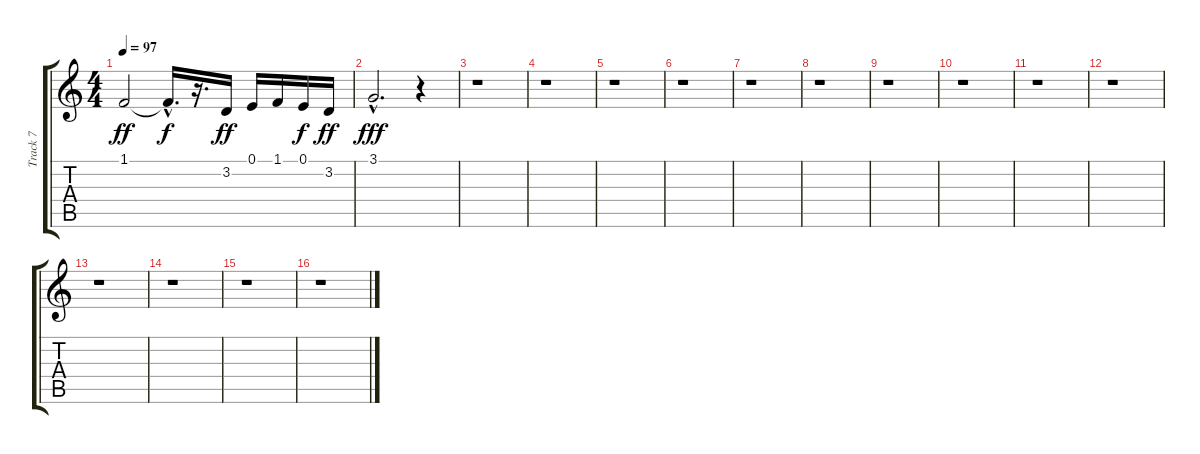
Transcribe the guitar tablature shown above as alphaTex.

\track ("Track 7" "Track 7") {instrument trumpet}
\staff {score tabs}
\tuning (E4 B3 G3 D3 A2 E2) {hide}
\ts (4 4)
\tempo 97
\clef g2
\ks c
1.1.2{dy ff} 1.1{hac t}.16{d dy f} r.16{d} 3.2.16{dy ff} 0.1.16 1.1.16 0.1.16{dy f} 3.2.16{dy ff} |
3.1{hac}.2{d dy fff} r.4 |
r.1 |
r.1 |
r.1 |
r.1 |
r.1 |
r.1 |
r.1 |
r.1 |
r.1 |
r.1 |
r.1 |
r.1 |
r.1 |
r.1
